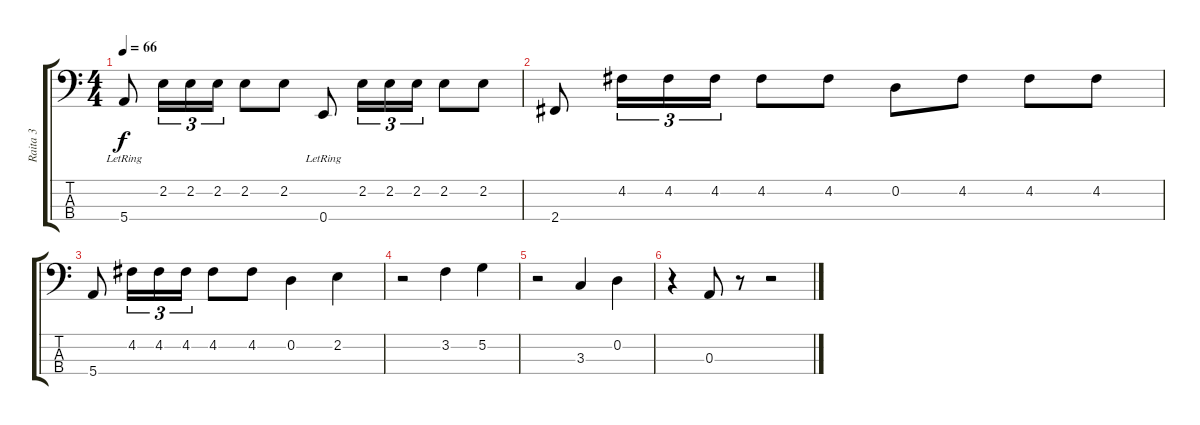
\track ("Raita 3" "Raita 3") {instrument electricbassfinger}
\staff {score tabs}
\tuning (G2 D2 A1 E1) {hide}
\ts (4 4)
\tempo 66
\clef f4
\ks c
5.4{lr}.8{dy f} 2.2.16{tu (3 2)} 2.2.16{tu (3 2)} 2.2.16{tu (3 2)} 2.2.8 2.2.8 0.4{lr}.8 2.2.16{tu (3 2)} 2.2.16{tu (3 2)} 2.2.16{tu (3 2)} 2.2.8 2.2.8 |
2.4.8 4.2.16{tu (3 2)} 4.2.16{tu (3 2)} 4.2.16{tu (3 2)} 4.2.8 4.2.8 0.2.8 4.2.8 4.2.8 4.2.8 |
5.4.8 4.2.16{tu (3 2)} 4.2.16{tu (3 2)} 4.2.16{tu (3 2)} 4.2.8 4.2.8 0.2.4 2.2.4 |
r.2 3.2.4 5.2.4 |
r.2 3.3.4 0.2.4 |
r.4 0.3.8 r.8 r.2
